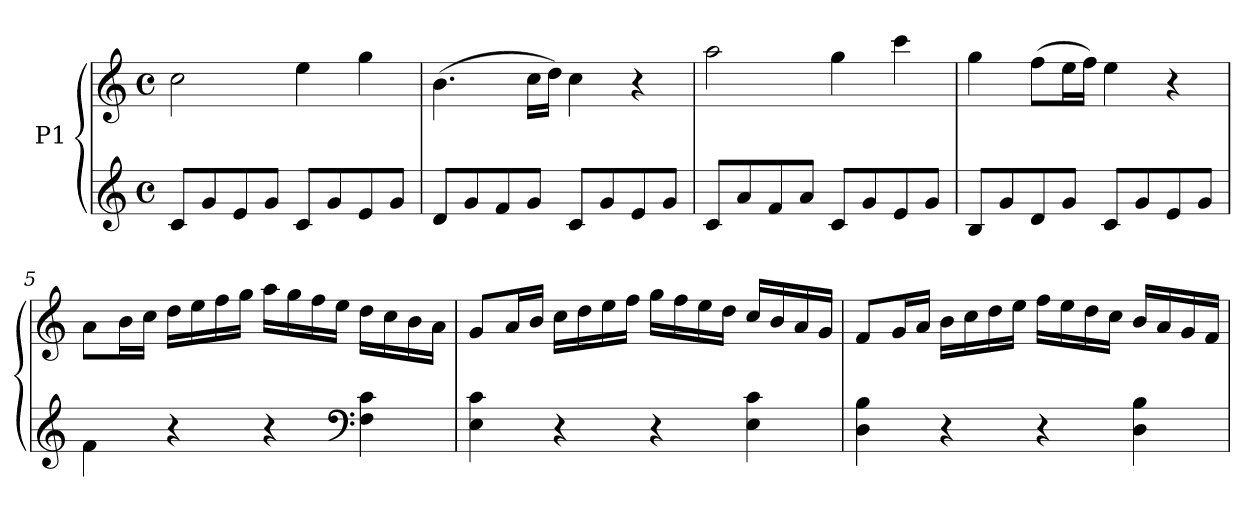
**kern	**kern
*part1	*part1
*staff2	*staff1
*I"P1	*
!!LO:PB:g=z
*clefG2	*clefG2
*k[]	*k[]
*C:	*C:
*M4/4	*M4/4
*met(c)	*met(c)
=1	=1
8ci/L	2cci\
8gi/	.
8ei/	.
8gi/J	.
8ci/L	4eei\
8gi/	.
8ei/	4ggi\
8gi/J	.
=2	=2
8di/L	(4.bi\
8gi/	.
8fi/	.
8gi/J	16cci\LL
.	16ddi\JJ)
8ci/L	4cci\
8gi/	.
8ei/	4r
8gi/J	.
=3	=3
8ci/L	2aai\
8ai/	.
8fi/	.
8ai/J	.
8ci/L	4ggi\
8gi/	.
8ei/	4ccci\
8gi/J	.
=4	=4
8Bi/L	4ggi\
8gi/	.
8di/	(8ffi\L
8gi/J	16eei\L
.	16ffi\JJ)
8ci/L	4eei\
8gi/	.
8ei/	4r
8gi/J	.
!!LO:LB:g=z
=5	=5
4fi\	8ai\L
.	16bi\L
.	16cci\JJ
4r	16ddi\LL
.	16eei\
.	16ffi\
.	16ggi\JJ
4r	16aai\LL
.	16ggi\
.	16ffi\
.	16eei\JJ
*clefF4	*
4Fi\ 4ci	16ddi\LL
.	16cci\
.	16bi\
.	16ai\JJ
=6	=6
4Ei\ 4ci	8gi/L
.	16ai/L
.	16bi/JJ
4r	16cci\LL
.	16ddi\
.	16eei\
.	16ffi\JJ
4r	16ggi\LL
.	16ffi\
.	16eei\
.	16ddi\JJ
4Ei\ 4ci	16cci/LL
.	16bi/
.	16ai/
.	16gi/JJ
=7	=7
4Di\ 4Bi	8fi/L
.	16gi/L
.	16ai/JJ
4r	16bi\LL
.	16cci\
.	16ddi\
.	16eei\JJ
4r	16ffi\LL
.	16eei\
.	16ddi\
.	16cci\JJ
4Di\ 4Bi	16bi/LL
.	16ai/
.	16gi/
.	16fi/JJ
=	=
*-	*-
